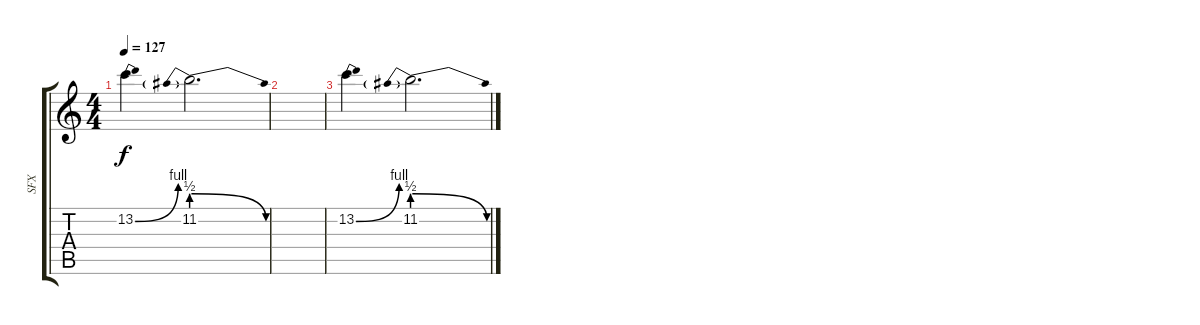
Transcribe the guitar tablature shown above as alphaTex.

\track ("SFX" "SFX") {instrument distortionguitar}
\staff {score tabs}
\tuning (E4 B3 G3 D3 A2 E2) {hide}
\ts (4 4)
\tempo 127
\clef g2
\ks c
13.2{be (bend 0 0 60 4)}.4{dy f} 11.2{be (prebendrelease 0 2 60 0)}.2{d} |
|
13.2{be (bend 0 0 60 4)}.4 11.2{be (prebendrelease 0 2 60 0)}.2{d}
